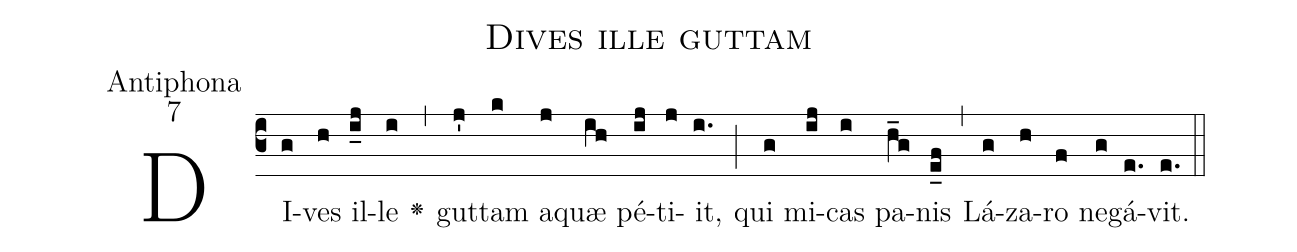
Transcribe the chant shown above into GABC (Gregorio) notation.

name:Dives ille guttam;
office-part:Antiphona;
mode:7;
%%
(c3) DI(g)ves(h) il(i_j)le(i) <v>\greheightstar</v>(,)
gut(j')tam(k) a(j)quæ(ih) pé(ij)ti(j)it,(i.) (;)
qui(g) mi(ij)cas(i) pa(h_g)nis(e_f) (,)
Lá(g)za(h)ro(f) ne(g)gá(e.)vit.(e.) (::)
